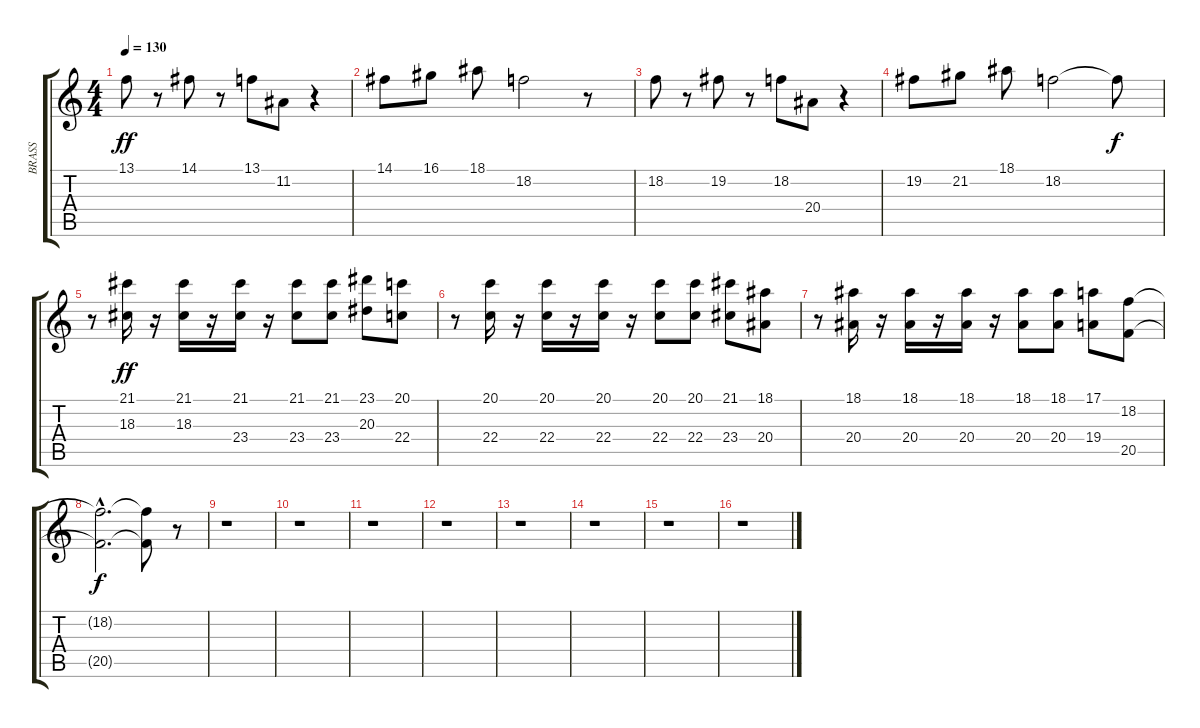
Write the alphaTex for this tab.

\track ("BRASS" "BRASS") {instrument brasssection}
\staff {score tabs}
\tuning (E4 B3 G3 D3 A2 E2) {hide}
\ts (4 4)
\tempo 130
\clef g2
\ks c
13.1.8{dy ff} r.8 14.1.8 r.8 13.1.8 11.2.8 r.4 |
14.1.8 16.1.8 18.1.8 18.2.2 r.8 |
18.2.8 r.8 19.2.8 r.8 18.2.8 20.4.8 r.4 |
19.2.8 21.2.8 18.1.8 18.2.2 18.2{t}.8{dy f} |
r.8 (21.1 18.3).16{dy ff} r.16 (21.1 18.3).16 r.16 (21.1 23.4).16 r.16 (21.1 23.4).8 (21.1 23.4).8 (23.1 20.3).8 (20.1 22.4).8 |
r.8 (20.1 22.4).16 r.16 (20.1 22.4).16 r.16 (20.1 22.4).16 r.16 (20.1 22.4).8 (20.1 22.4).8 (21.1 23.4).8 (18.1 20.4).8 |
r.8 (18.1 20.4).16 r.16 (18.1 20.4).16 r.16 (18.1 20.4).16 r.16 (18.1 20.4).8 (18.1 20.4).8 (17.1 19.4).8 (18.2 20.5).8 |
(18.2{hac t} 20.5{hac t}).2{d dy f} (18.2{t} 20.5{t}).8 r.8 |
r.1 |
r.1 |
r.1 |
r.1 |
r.1 |
r.1 |
r.1 |
r.1
